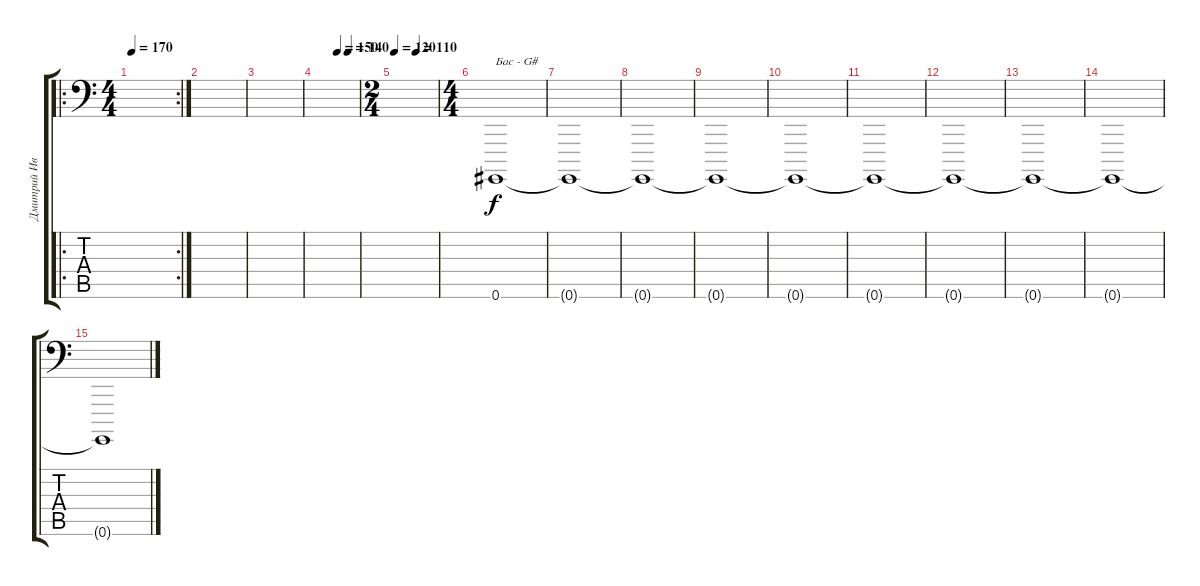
\track ("Дмитрий Иванов/Эффекты" "Дмитрий Ив") {instrument glockenspiel}
\staff {score tabs}
\tuning (Eb4 Bb3 Gb3 Db2 Ab1 Ab0) {hide}
\ro
\rc 2
\ts (4 4)
\tempo 170
\clef f4
\ks c
|
|
|
\tempo (150 0.5)
\tempo (140 0.75)
|
\ts (2 4)
\tempo 120
\tempo (110 0.5)
|
\ts (4 4)
0.6.1{txt "Бас - G#" volume 14 instrument electricbasspick} |
0.6{t}.1 |
0.6{t}.1 |
0.6{t}.1 |
0.6{t}.1{volume 3} |
0.6{t}.1 |
0.6{t}.1 |
0.6{t}.1 |
0.6{t}.1{volume 0} |
0.6{t}.1
